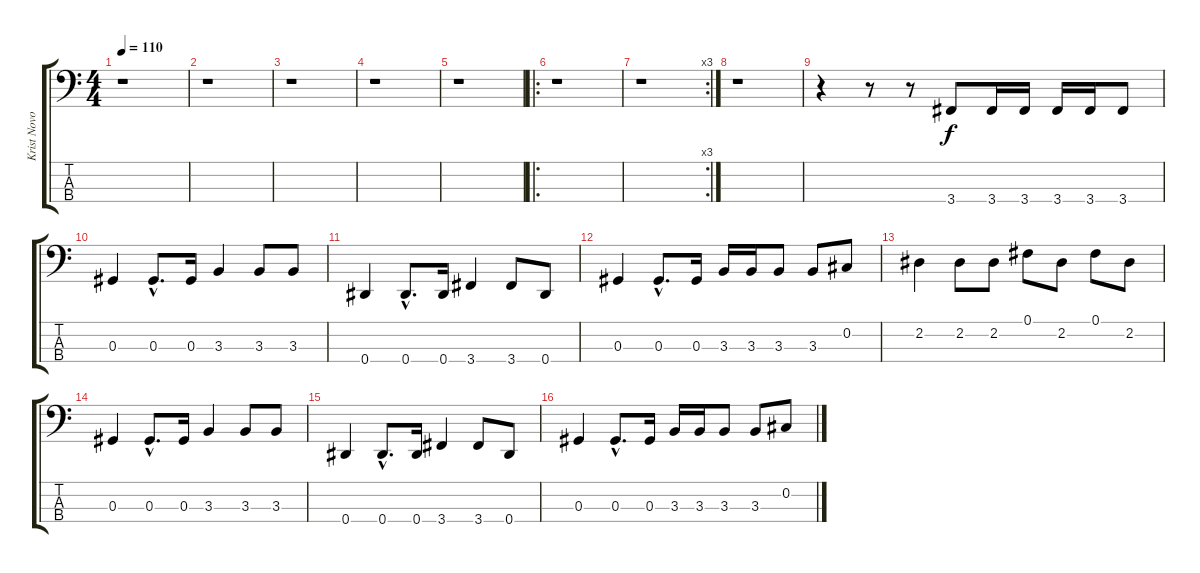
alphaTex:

\track ("Krist Novoselic" "Krist Novo") {instrument electricbassfinger}
\staff {score tabs}
\tuning (Gb2 Db2 Ab1 Eb1) {hide}
\ts (4 4)
\tempo 110
\clef f4
\ks c
r.1{dy f instrument electricbassfinger} |
r.1 |
r.1 |
r.1 |
r.1 |
\ro
r.1 |
\rc 3
r.1 |
r.1 |
r.4 r.8 r.8 3.4.8 3.4.16 3.4.16 3.4.16 3.4.16 3.4.8 |
0.3.4 0.3{hac}.8{d} 0.3.16 3.3.4 3.3.8 3.3.8 |
0.4.4 0.4{hac}.8{d} 0.4.16 3.4.4 3.4.8 0.4.8 |
0.3.4 0.3{hac}.8{d} 0.3.16 3.3.16 3.3.16 3.3.8 3.3.8 0.2.8 |
2.2.4 2.2.8 2.2.8 0.1.8 2.2.8 0.1.8 2.2.8 |
0.3.4 0.3{hac}.8{d} 0.3.16 3.3.4 3.3.8 3.3.8 |
0.4.4 0.4{hac}.8{d} 0.4.16 3.4.4 3.4.8 0.4.8 |
0.3.4 0.3{hac}.8{d} 0.3.16 3.3.16 3.3.16 3.3.8 3.3.8 0.2.8
